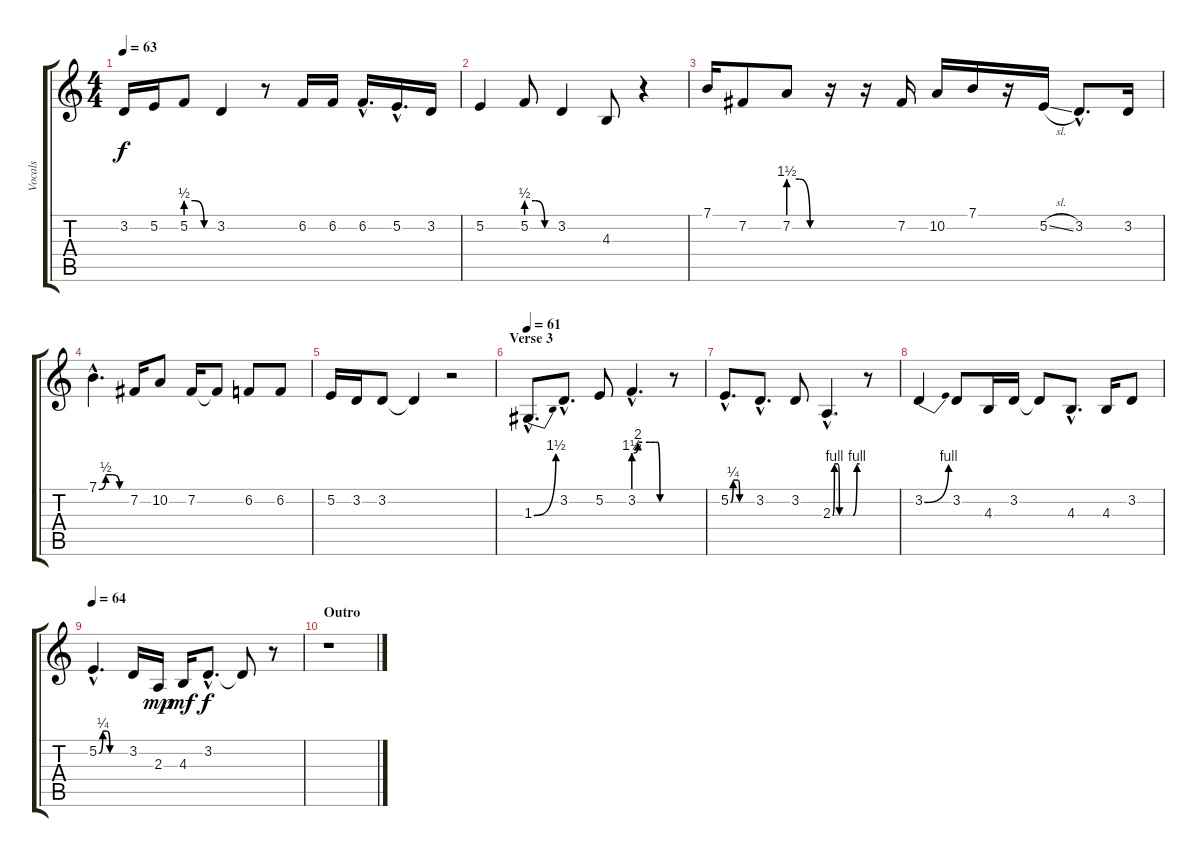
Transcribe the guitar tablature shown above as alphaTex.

\track ("Vocals" "Vocals") {instrument altosax}
\staff {score tabs}
\tuning (E4 B3 G3 D3 A2 D2) {hide}
\ts (4 4)
\tempo 63
\clef g2
\ks c
3.2.16{dy f} 5.2.16 5.2{be (custom 0 2 20 2 40 0 60 0)}.8 3.2.4 r.8 6.2.16 6.2.16 6.2{hac}.16{d} 5.2{hac}.16{d} 3.2.16 |
5.2.4 5.2{be (custom 0 2 20 2 40 0 60 0)}.8 3.2.4 4.3.8 r.4 |
7.1.16 7.2.8 7.2{be (custom 0 6 20 6 40 0 60 0)}.8 r.16 r.16 7.2.16 10.2.16 7.1.16 r.16 5.2{sl}.16 3.2{hac}.8{d} 3.2.16 |
7.1{be (custom 0 0 15 2 30 2 45 0 60 0) hac}.4{d} 7.2.16 10.2.8 7.2.16 7.2{t}.8 6.2.8 6.2.8 |
5.2.16 3.2.16 3.2.8 3.2{t}.4 r.2 |
\section ("" "Verse 3")
\tempo 61
1.3{be (bend 0 0 60 6) hac}.8{d} 3.2{hac}.8{d} 5.2.8 3.2{be (custom 0 6 8 8 30 8 41 8 45 8 50 0 60 0) hac}.4{d} r.8 |
5.2{be (custom 0 0 7 1 21 1 25 0 60 0) hac}.8{d} 3.2{hac}.8{d} 3.2.8 2.3{be (custom 0 0 4 4 12 4 15 0 20 0 45 0 54 4 60 4) hac}.4{d} r.8 |
3.2{be (bend 0 0 60 4)}.4 3.2.8 4.3.16 3.2.16 3.2{t}.8 4.3{hac}.8{d} 4.3.16 3.2.8 |
\tempo 64
5.2{be (custom 0 0 9 1 19 1 25 0 30 0 60 0) hac}.4{d} 3.2.16 2.3.16{dy mp} 4.3.16{dy mf} 3.2{hac}.8{d dy f} 3.2{t}.8 r.8 |
\section ("" "Outro")
r.1
